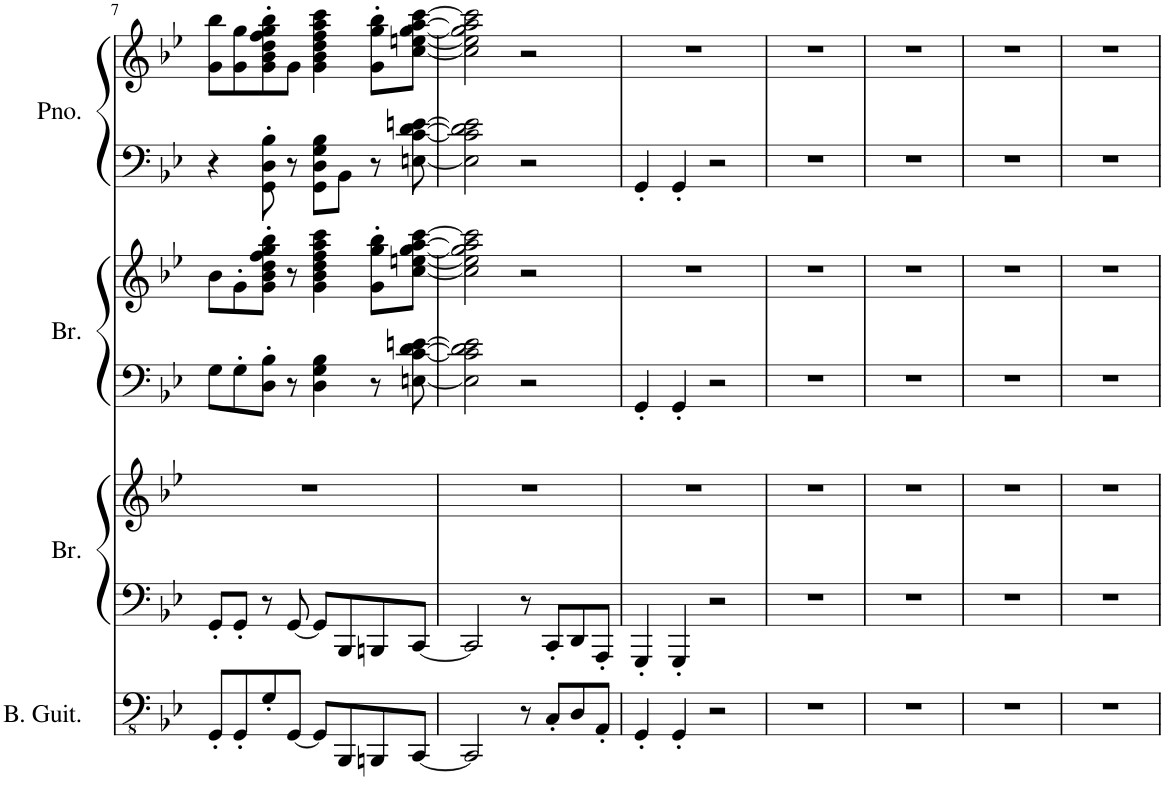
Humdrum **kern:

**kern	**kern	**kern	**kern	**kern	**kern	**kern
*part4	*part3	*part3	*part2	*part2	*part1	*part1
*staff7	*staff6	*staff5	*staff4	*staff3	*staff2	*staff1
*I"Bass Guitar	*I"Brass	*	*I"Brass	*	*I"Piano	*
*I'B. Guit.	*I'Br.	*	*I'Br.	*	*I'Pno.	*
!!LO:PB:g=z
*clefFv4	*clefF4	*clefG2	*clefF4	*clefG2	*clefF4	*clefG2
*k[b-e-]	*k[b-e-]	*k[b-e-]	*k[b-e-]	*k[b-e-]	*k[b-e-]	*k[b-e-]
*M4/4	*M4/4	*M4/4	*M4/4	*M4/4	*M4/4	*M4/4
=7	=7	=7	=7	=7	=7	=7
8GGG'/L	8GG'/L	1r	8G\L	8b-\L	4r	8g\ 8bb-\L
8GGG'/	8GG'/J	.	8G'\	8g'\	.	8g\ 8gg\
8GG'/	8r	.	8D\' 8B-\'J	8g\' 8b-\' 8dd\' 8ff\' 8gg\' 8bb-\'J	8GG\' 8D\' 8B-\'	8g\' 8b-\' 8dd\' 8ff\' 8gg\' 8bb-\'
[8GGG/J	[8GG/	.	8r	8r	8r	8g\J
8GGG/L]	8GG/L]	.	4D\ 4G\ 4B-\	4g\ 4b-\ 4dd\ 4ff\ 4aa\ 4ccc\	8GG\ 8D\ 8G\ 8B-\L	4g\ 4b-\ 4dd\ 4ff\ 4aa\ 4ccc\
8BBBB-/	8BBB-/	.	.	.	8BB-\J	.
8BBBBn/	8BBBn/	.	8r	8g\' 8gg\' 8bb-\'L	8r	8g\' 8gg\' 8bb-\'L
[8CCC/J	[8CC/J	.	[8En\ [8c\ [8d\ [8en\	[8cc\ [8een\ [8gg\ [8aa\ [8ccc\J	[8En\ [8c\ [8d\ [8en\	[8cc\ [8een\ [8gg\ [8aa\ [8ccc\J
=8	=8	=8	=8	=8	=8	=8
2CCC/]	2CC/]	1r	2E\] 2c\] 2d\] 2e\]	2cc\] 2ee\] 2gg\] 2aa\] 2ccc\]	2E\] 2c\] 2d\] 2e\]	2cc\] 2ee\] 2gg\] 2aa\] 2ccc\]
8r	8r	.	2r	2r	2r	2r
8CC'/L	8CC'/L	.	.	.	.	.
8DD/	8DD/	.	.	.	.	.
8AAA'/J	8AAA'/J	.	.	.	.	.
=9	=9	=9	=9	=9	=9	=9
4GGG'/	4GGG'/	1r	4GG'/	1r	4GG'/	1r
4GGG'/	4GGG'/	.	4GG'/	.	4GG'/	.
2r	2r	.	2r	.	2r	.
=10	=10	=10	=10	=10	=10	=10
1r	1r	1r	1r	1r	1r	1r
=11	=11	=11	=11	=11	=11	=11
1r	1r	1r	1r	1r	1r	1r
=12	=12	=12	=12	=12	=12	=12
1r	1r	1r	1r	1r	1r	1r
=13	=13	=13	=13	=13	=13	=13
1r	1r	1r	1r	1r	1r	1r
=	=	=	=	=	=	=
*-	*-	*-	*-	*-	*-	*-
